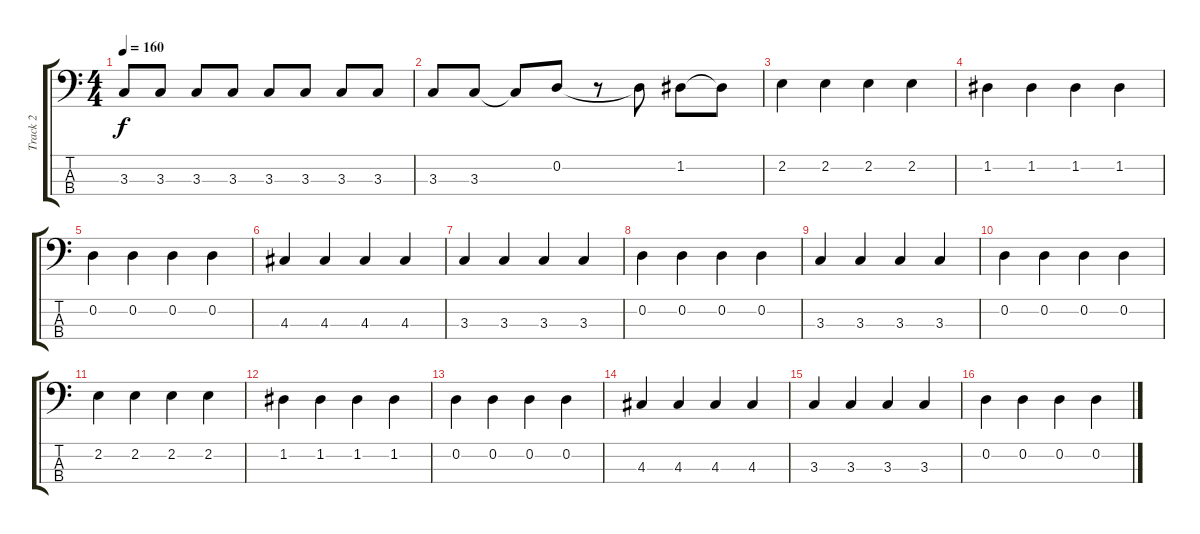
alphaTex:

\track ("Track 2" "Track 2") {instrument electricbassfinger}
\staff {score tabs}
\tuning (G2 D2 A1 E1) {hide}
\ts (4 4)
\tempo 160
\clef f4
\ks c
3.3.8{dy f} 3.3.8 3.3.8 3.3.8 3.3.8 3.3.8 3.3.8 3.3.8 |
3.3.8 3.3.8 3.3{t}.8 0.2.8 r.8 0.2{t}.8 1.2.8 1.2{t}.8 |
2.2.4 2.2.4 2.2.4 2.2.4 |
1.2.4 1.2.4 1.2.4 1.2.4 |
0.2.4 0.2.4 0.2.4 0.2.4 |
4.3.4 4.3.4 4.3.4 4.3.4 |
3.3.4 3.3.4 3.3.4 3.3.4 |
0.2.4 0.2.4 0.2.4 0.2.4 |
3.3.4 3.3.4 3.3.4 3.3.4 |
0.2.4 0.2.4 0.2.4 0.2.4 |
2.2.4 2.2.4 2.2.4 2.2.4 |
1.2.4 1.2.4 1.2.4 1.2.4 |
0.2.4 0.2.4 0.2.4 0.2.4 |
4.3.4 4.3.4 4.3.4 4.3.4 |
3.3.4 3.3.4 3.3.4 3.3.4 |
0.2.4 0.2.4 0.2.4 0.2.4
